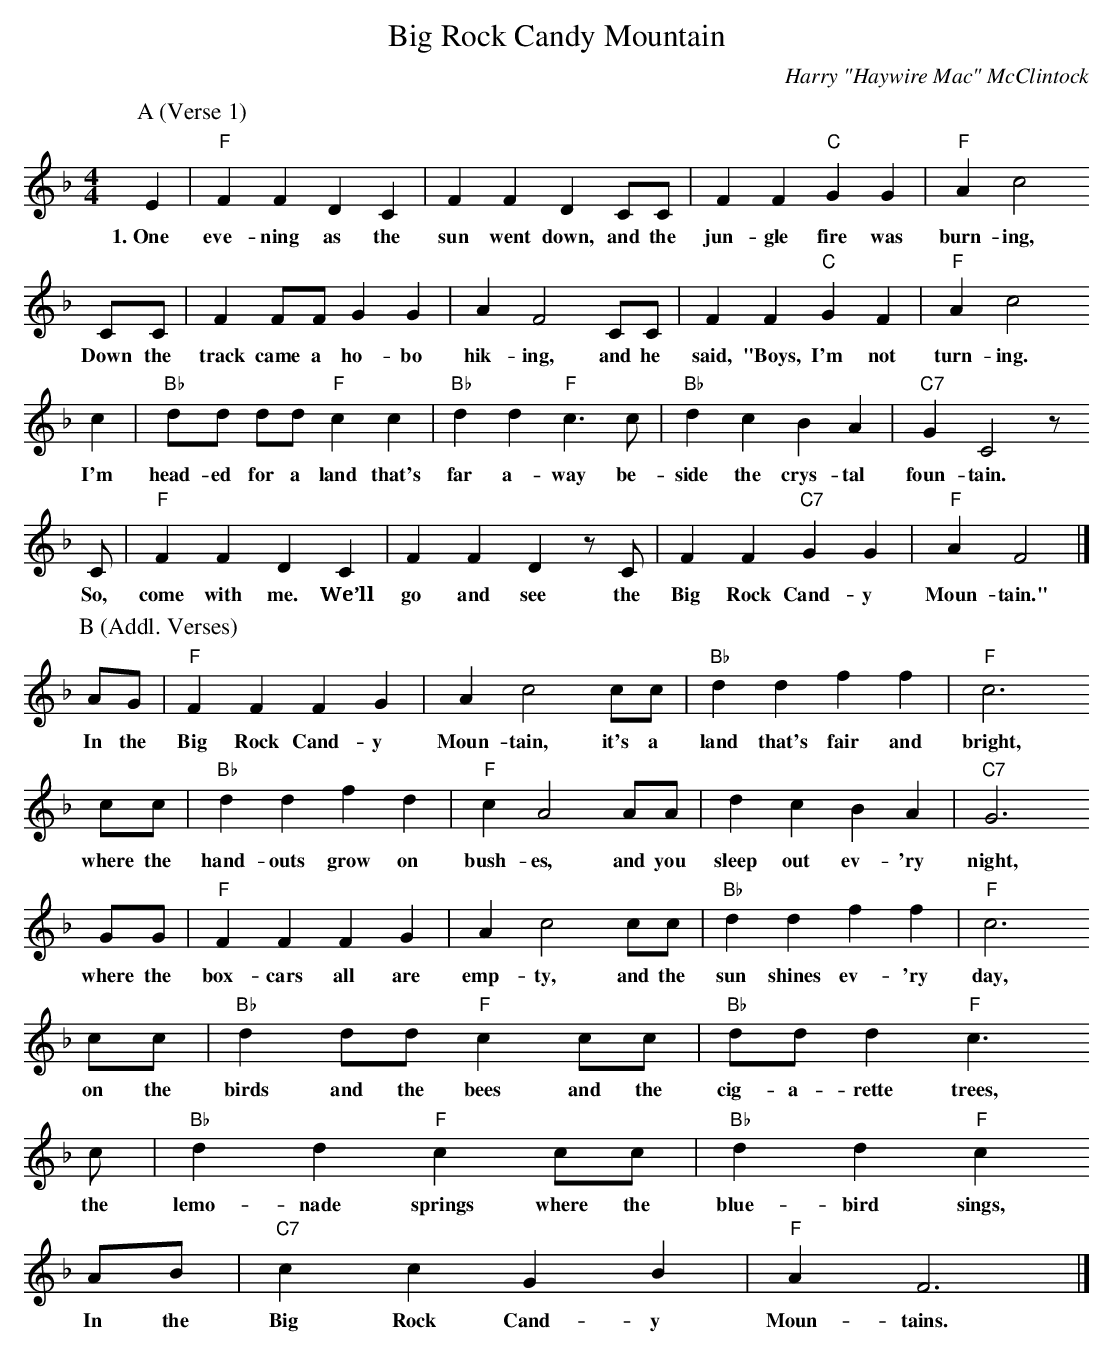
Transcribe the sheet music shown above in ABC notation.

X:1
T:Big Rock Candy Mountain
C:Harry "Haywire Mac" McClintock
M:4/4
K:F
L:1/4
P:A (Verse 1)
E | "F"F F D C | F F D C/2C/2 | F F "C"G G | "F"A c2
w:1.~One eve-ning as the sun went down, and the jun-gle fire was burn-ing,
C/2C/2 | F F/2F/2 G G | A F2 C/2C/2 | F F "C"G F | "F"A c2
w:Down the track came a ho-bo hik-ing, and he said, "Boys, I'm not turn-ing.
c | "Bb"d/2d/2 d/2d/2 "F"c c | "Bb"d d "F"c>c | "Bb"d c B A | "C7"G C2 z/2
w:I'm head-ed for a land that's far a-way be-side the crys-tal foun-tain.
C/2 | "F"F F D C | F F D z/2 C/2 | F F "C7"G G | "F"A F2 |]
w:So, come with me. We’ll go and see the Big Rock Cand-y Moun-tain."
P:B (Addl. Verses)
A/2G/2 | "F"F F F G | A c2 c/2c/2 | "Bb"d d f f | "F"c3
w:In the Big Rock Cand-y Moun-tain, it's a land that's fair and bright,
c/2c/2 | "Bb"d d f d | "F"c A2 A/2A/2 | d c B A | "C7"G3
w:where the hand-outs grow on bush-es, and you sleep out ev-'ry night,
G/2G/2 | "F"F F F G | A c2 c/2c/2 | "Bb"d d f f | "F"c3
w:where the box-cars all are emp-ty, and the sun shines ev-'ry day,
c/2c/2 | "Bb"d d/2d/2 "F"c c/2c/2 | "Bb"d/2d/2 d "F"c
w:on the birds and the bees and the cig-a-rette trees,
>c |"Bb"d d "F"c c/2c/2 | "Bb"d d "F"c
w:the lemo-nade springs where the blue-bird sings,
A/2B/2 | "C7"c c G B | "F"A F3 |]
w:In the Big Rock Cand-y Moun-tains.
